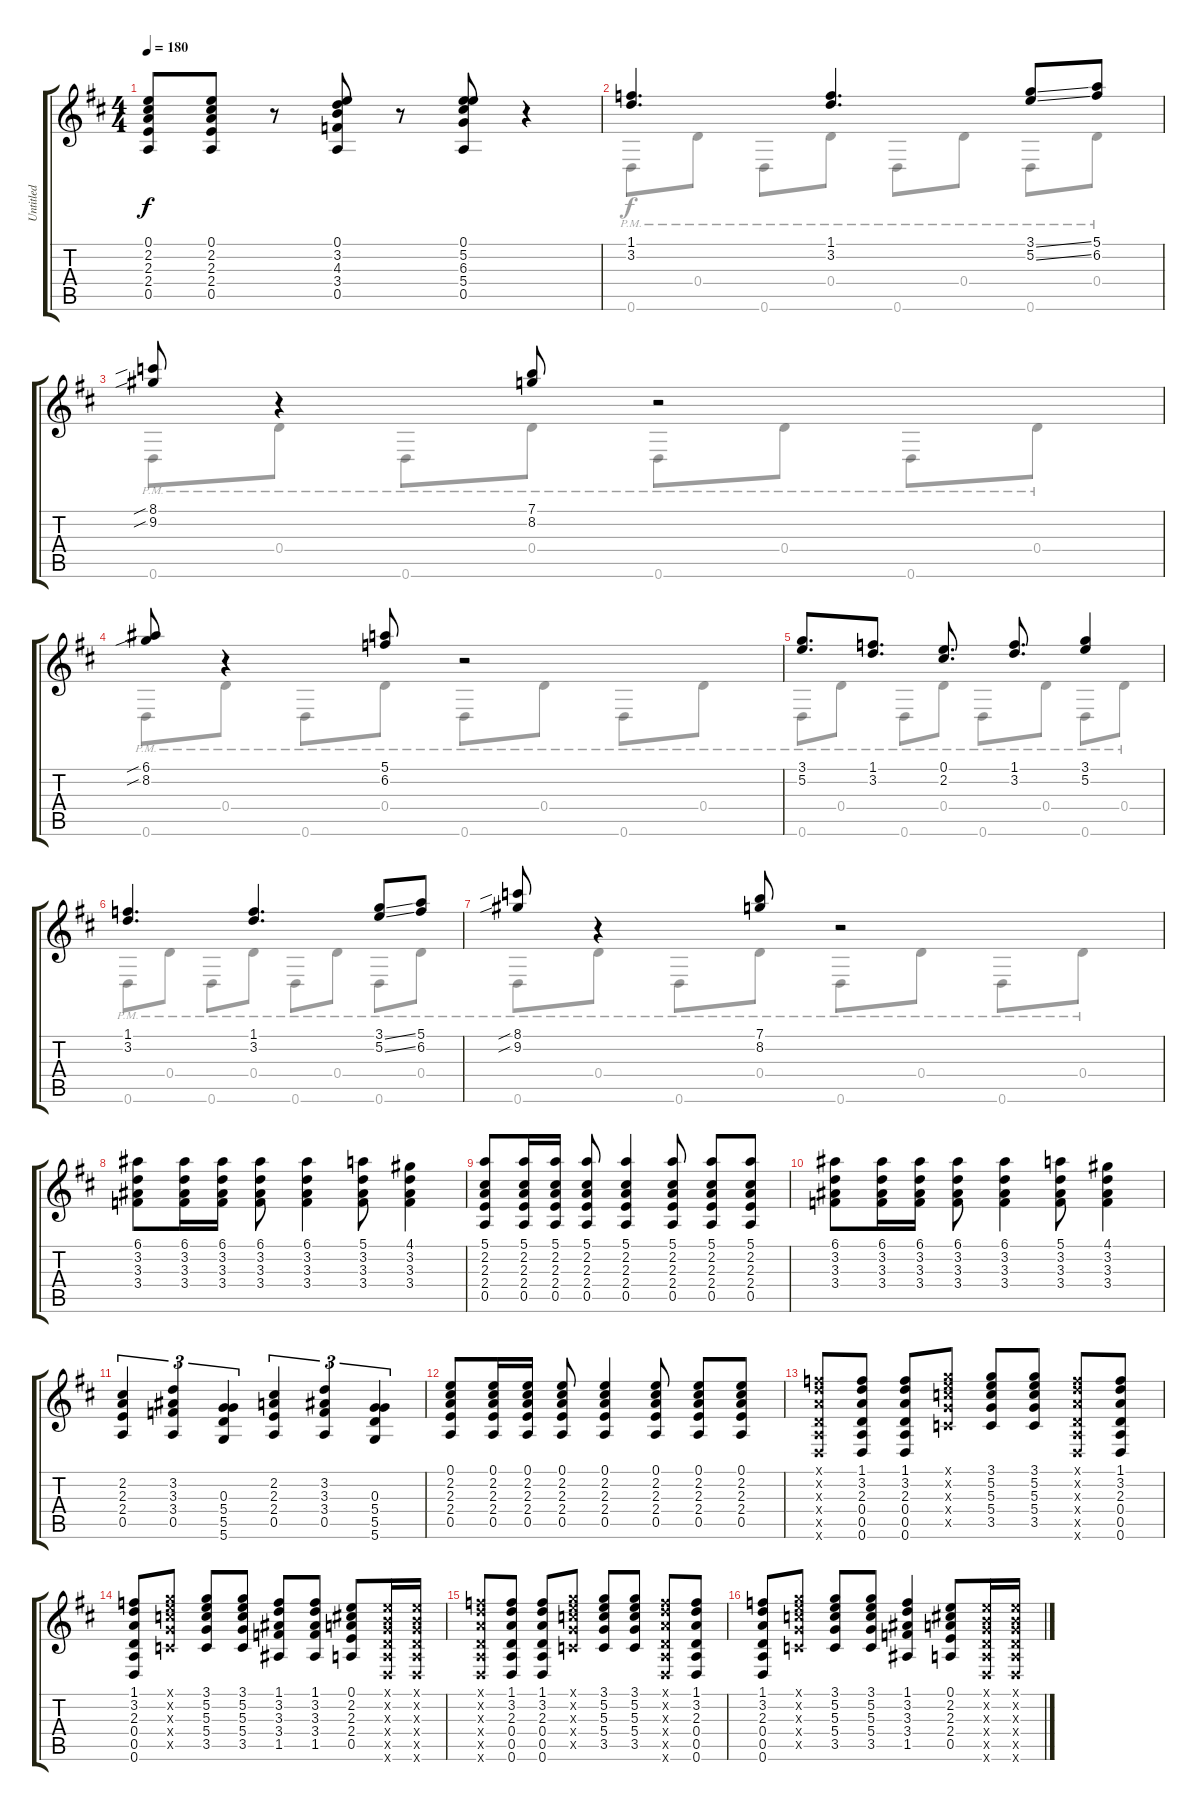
\track ("Untitled" "Untitled") {instrument acousticguitarsteel}
\staff {score tabs}
\tuning (E4 B3 G3 D3 A2 D2) {hide}
\voice
\ts (4 4)
\tempo 180
\clef g2
\ks d
(0.1 2.2 2.3 2.4 0.5).8{dy f} (0.1 2.2 2.3 2.4 0.5).8 r.8 (0.1 3.2 4.3 3.4 0.5).8 r.8 (0.1 5.2 6.3 5.4 0.5).8 r.4 |
(1.1 3.2).4{d} (1.1 3.2).4{d} (3.1{ss} 5.2{ss}).8 (5.1 6.2).8 |
(8.1{sib} 9.2{sib}).8 r.4 (7.1 8.2).8 r.2 |
(6.1{sib} 8.2{sib}).8 r.4 (5.1 6.2).8 r.2 |
(3.1 5.2).8{d} (1.1 3.2).8{d} (0.1 2.2).8{d} (1.1 3.2).8{d} (3.1 5.2).4 |
(1.1 3.2).4{d} (1.1 3.2).4{d} (3.1{ss} 5.2{ss}).8 (5.1 6.2).8 |
(8.1{sib} 9.2{sib}).8 r.4 (7.1 8.2).8 r.2 |
(6.1 3.2 3.3 3.4).8 (6.1 3.2 3.3 3.4).16 (6.1 3.2 3.3 3.4).16 (6.1 3.2 3.3 3.4).8 (6.1 3.2 3.3 3.4).4 (5.1 3.2 3.3 3.4).8 (4.1 3.2 3.3 3.4).4 |
(5.1 2.2 2.3 2.4 0.5).8 (5.1 2.2 2.3 2.4 0.5).16 (5.1 2.2 2.3 2.4 0.5).16 (5.1 2.2 2.3 2.4 0.5).8 (5.1 2.2 2.3 2.4 0.5).4 (5.1 2.2 2.3 2.4 0.5).8 (5.1 2.2 2.3 2.4 0.5).8 (5.1 2.2 2.3 2.4 0.5).8 |
(6.1 3.2 3.3 3.4).8 (6.1 3.2 3.3 3.4).16 (6.1 3.2 3.3 3.4).16 (6.1 3.2 3.3 3.4).8 (6.1 3.2 3.3 3.4).4 (5.1 3.2 3.3 3.4).8 (4.1 3.2 3.3 3.4).4 |
(2.2 2.3 2.4 0.5).4{tu (3 2)} (3.2 3.3 3.4 0.5).4{tu (3 2)} (0.3 5.4 5.5 5.6).4{tu (3 2)} (2.2 2.3 2.4 0.5).4{tu (3 2)} (3.2 3.3 3.4 0.5).4{tu (3 2)} (0.3 5.4 5.5 5.6).4{tu (3 2)} |
(0.1 2.2 2.3 2.4 0.5).8 (0.1 2.2 2.3 2.4 0.5).16 (0.1 2.2 2.3 2.4 0.5).16 (0.1 2.2 2.3 2.4 0.5).8 (0.1 2.2 2.3 2.4 0.5).4 (0.1 2.2 2.3 2.4 0.5).8 (0.1 2.2 2.3 2.4 0.5).8 (0.1 2.2 2.3 2.4 0.5).8 |
(1.1{x} 3.2{x} 2.3{x} 0.4{x} 0.5{x} 0.6{x}).8 (1.1 3.2 2.3 0.4 0.5 0.6).8 (1.1 3.2 2.3 0.4 0.5 0.6).8 (3.1{x} 5.2{x} 5.3{x} 5.4{x} 3.5{x}).8 (3.1 5.2 5.3 5.4 3.5).8 (3.1 5.2 5.3 5.4 3.5).8 (1.1{x} 3.2{x} 2.3{x} 0.4{x} 0.5{x} 0.6{x}).8 (1.1 3.2 2.3 0.4 0.5 0.6).8 |
(1.1 3.2 2.3 0.4 0.5 0.6).8 (3.1{x} 5.2{x} 5.3{x} 5.4{x} 3.5{x}).8 (3.1 5.2 5.3 5.4 3.5).8 (3.1 5.2 5.3 5.4 3.5).8 (1.1 3.2 3.3 3.4 1.5).8 (1.1 3.2 3.3 3.4 1.5).8 (0.1 2.2 2.3 2.4 0.5).8 (0.1{x} 0.2{x} 0.3{x} 0.4{x} 0.5{x} 0.6{x}).16 (0.1{x} 0.2{x} 0.3{x} 0.4{x} 0.5{x} 0.6{x}).16 |
(1.1{x} 3.2{x} 2.3{x} 0.4{x} 0.5{x} 0.6{x}).8 (1.1 3.2 2.3 0.4 0.5 0.6).8 (1.1 3.2 2.3 0.4 0.5 0.6).8 (3.1{x} 5.2{x} 5.3{x} 5.4{x} 3.5{x}).8 (3.1 5.2 5.3 5.4 3.5).8 (3.1 5.2 5.3 5.4 3.5).8 (1.1{x} 3.2{x} 2.3{x} 0.4{x} 0.5{x} 0.6{x}).8 (1.1 3.2 2.3 0.4 0.5 0.6).8 |
(1.1 3.2 2.3 0.4 0.5 0.6).8 (3.1{x} 5.2{x} 5.3{x} 5.4{x} 3.5{x}).8 (3.1 5.2 5.3 5.4 3.5).8 (3.1 5.2 5.3 5.4 3.5).8 (1.1 3.2 3.3 3.4 1.5).4 (0.1 2.2 2.3 2.4 0.5).8 (0.1{x} 0.2{x} 0.3{x} 0.4{x} 0.5{x} 0.6{x}).16 (0.1{x} 0.2{x} 0.3{x} 0.4{x} 0.5{x} 0.6{x}).16
\voice
\clef g2
\ottava regular
\simile none
\ks d
|
0.6{pm}.8 0.4{pm}.8 0.6{pm}.8 0.4{pm}.8 0.6{pm}.8 0.4{pm}.8 0.6{pm}.8 0.4{pm}.8 |
0.6{pm}.8 0.4{pm}.8 0.6{pm}.8 0.4{pm}.8 0.6{pm}.8 0.4{pm}.8 0.6{pm}.8 0.4{pm}.8 |
0.6{pm}.8 0.4{pm}.8 0.6{pm}.8 0.4{pm}.8 0.6{pm}.8 0.4{pm}.8 0.6{pm}.8 0.4{pm}.8 |
0.6{pm}.8 0.4{pm}.8 0.6{pm}.8 0.4{pm}.8 0.6{pm}.8 0.4{pm}.8 0.6{pm}.8 0.4{pm}.8 |
0.6{pm}.8 0.4{pm}.8 0.6{pm}.8 0.4{pm}.8 0.6{pm}.8 0.4{pm}.8 0.6{pm}.8 0.4{pm}.8 |
0.6{pm}.8 0.4{pm}.8 0.6{pm}.8 0.4{pm}.8 0.6{pm}.8 0.4{pm}.8 0.6{pm}.8 0.4{pm}.8 |
|
|
|
|
|
|
|
|
